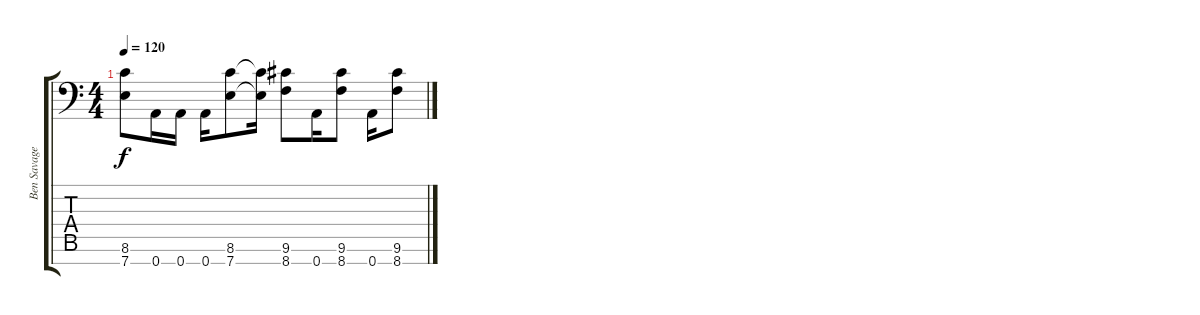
\track ("Ben Savage" "Ben Savage") {instrument distortionguitar}
\staff {score tabs}
\tuning (E4 B3 G3 D3 A2 E2 A1) {hide}
\ts (4 4)
\tempo 120
\clef f4
\ks c
(8.6{t} 7.7{t}).8{dy f} 0.7.16 0.7.16 0.7.16 (8.6 7.7).8 (8.6{t} 7.7{t}).16 (9.6 8.7).8 0.7.16 (9.6 8.7).8 0.7.16 (9.6 8.7).8
